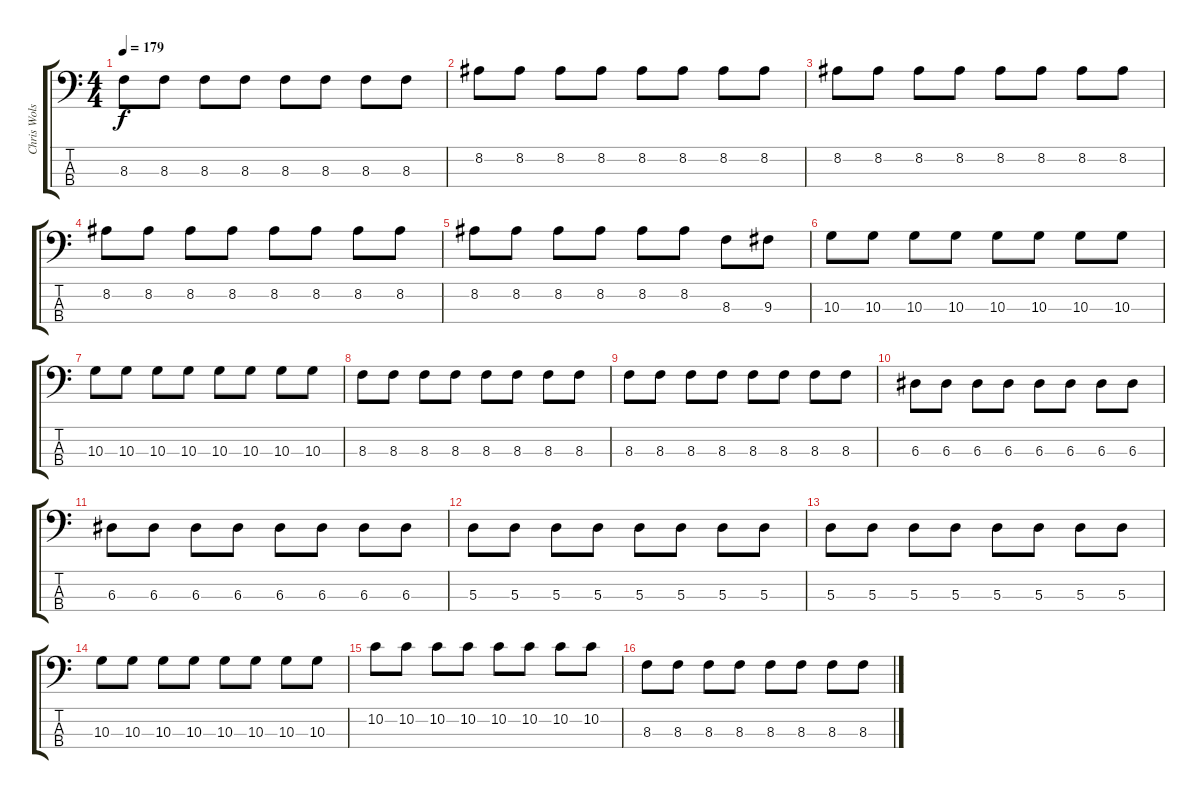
\track ("Chris Wolstenholme" "Chris Wols") {instrument electricbassfinger}
\staff {score tabs}
\tuning (G2 D2 A1 E1) {hide}
\ts (4 4)
\tempo 179
\clef f4
\ks c
8.3.8{dy f} 8.3.8 8.3.8 8.3.8 8.3.8 8.3.8 8.3.8 8.3.8 |
8.2.8 8.2.8 8.2.8 8.2.8 8.2.8 8.2.8 8.2.8 8.2.8 |
8.2.8 8.2.8 8.2.8 8.2.8 8.2.8 8.2.8 8.2.8 8.2.8 |
8.2.8 8.2.8 8.2.8 8.2.8 8.2.8 8.2.8 8.2.8 8.2.8 |
8.2.8 8.2.8 8.2.8 8.2.8 8.2.8 8.2.8 8.3.8 9.3.8 |
10.3.8 10.3.8 10.3.8 10.3.8 10.3.8 10.3.8 10.3.8 10.3.8 |
10.3.8 10.3.8 10.3.8 10.3.8 10.3.8 10.3.8 10.3.8 10.3.8 |
8.3.8 8.3.8 8.3.8 8.3.8 8.3.8 8.3.8 8.3.8 8.3.8 |
8.3.8 8.3.8 8.3.8 8.3.8 8.3.8 8.3.8 8.3.8 8.3.8 |
6.3.8 6.3.8 6.3.8 6.3.8 6.3.8 6.3.8 6.3.8 6.3.8 |
6.3.8 6.3.8 6.3.8 6.3.8 6.3.8 6.3.8 6.3.8 6.3.8 |
5.3.8 5.3.8 5.3.8 5.3.8 5.3.8 5.3.8 5.3.8 5.3.8 |
5.3.8 5.3.8 5.3.8 5.3.8 5.3.8 5.3.8 5.3.8 5.3.8 |
10.3.8 10.3.8 10.3.8 10.3.8 10.3.8 10.3.8 10.3.8 10.3.8 |
10.2.8 10.2.8 10.2.8 10.2.8 10.2.8 10.2.8 10.2.8 10.2.8 |
8.3.8 8.3.8 8.3.8 8.3.8 8.3.8 8.3.8 8.3.8 8.3.8
